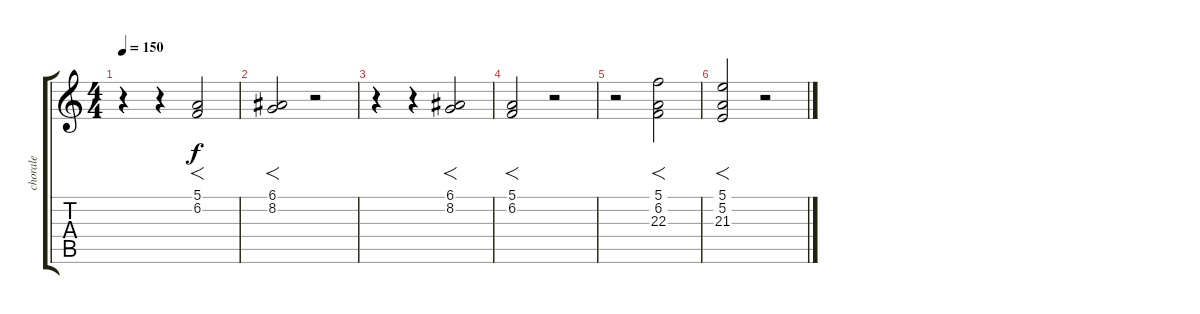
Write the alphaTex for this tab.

\track ("chorale" "chorale") {instrument choiraahs}
\staff {score tabs}
\tuning (E4 B3 G3 D3 A2 E2) {hide}
\ts (4 4)
\tempo 150
\clef g2
\ks c
r.4{dy f} r.4 (5.1 6.2).2{f} |
(6.1 8.2).2{f} r.2 |
r.4 r.4 (6.1 8.2).2{f} |
(5.1 6.2).2{f} r.2 |
r.2 (5.1 6.2 22.3).2{f} |
(5.1 5.2 21.3).2{f} r.2
